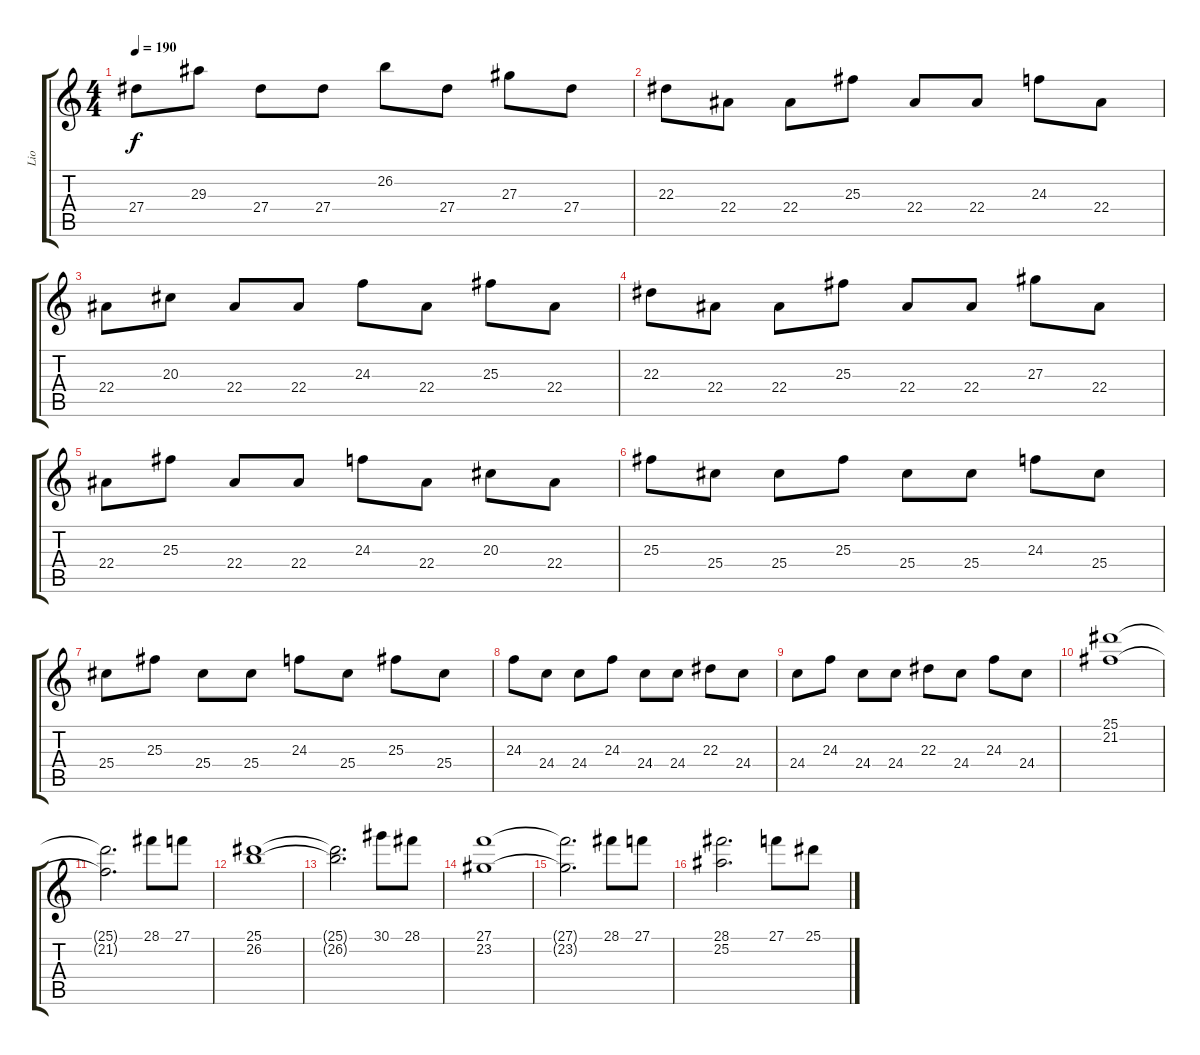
\track ("Lio" "Lio") {instrument stringensemble1}
\staff {score tabs}
\tuning (D4 A3 F3 C3 G2 D2) {hide}
\ts (4 4)
\tempo 190
\clef g2
\ks c
27.4.8{dy f} 29.3.8 27.4.8 27.4.8 26.2.8 27.4.8 27.3.8 27.4.8 |
22.3.8 22.4.8 22.4.8 25.3.8 22.4.8 22.4.8 24.3.8 22.4.8 |
22.4.8 20.3.8 22.4.8 22.4.8 24.3.8 22.4.8 25.3.8 22.4.8 |
22.3.8 22.4.8 22.4.8 25.3.8 22.4.8 22.4.8 27.3.8 22.4.8 |
22.4.8 25.3.8 22.4.8 22.4.8 24.3.8 22.4.8 20.3.8 22.4.8 |
25.3.8 25.4.8 25.4.8 25.3.8 25.4.8 25.4.8 24.3.8 25.4.8 |
25.4.8 25.3.8 25.4.8 25.4.8 24.3.8 25.4.8 25.3.8 25.4.8 |
24.3.8 24.4.8 24.4.8 24.3.8 24.4.8 24.4.8 22.3.8 24.4.8 |
24.4.8 24.3.8 24.4.8 24.4.8 22.3.8 24.4.8 24.3.8 24.4.8 |
(25.1 21.2).1 |
(25.1{t} 21.2{t}).2{d} 28.1.8 27.1.8 |
(25.1 26.2).1 |
(25.1{t} 26.2{t}).2{d} 30.1.8 28.1.8 |
(27.1 23.2).1 |
(27.1{t} 23.2{t}).2{d} 28.1.8 27.1.8 |
(28.1 25.2).2{d} 27.1.8 25.1.8
